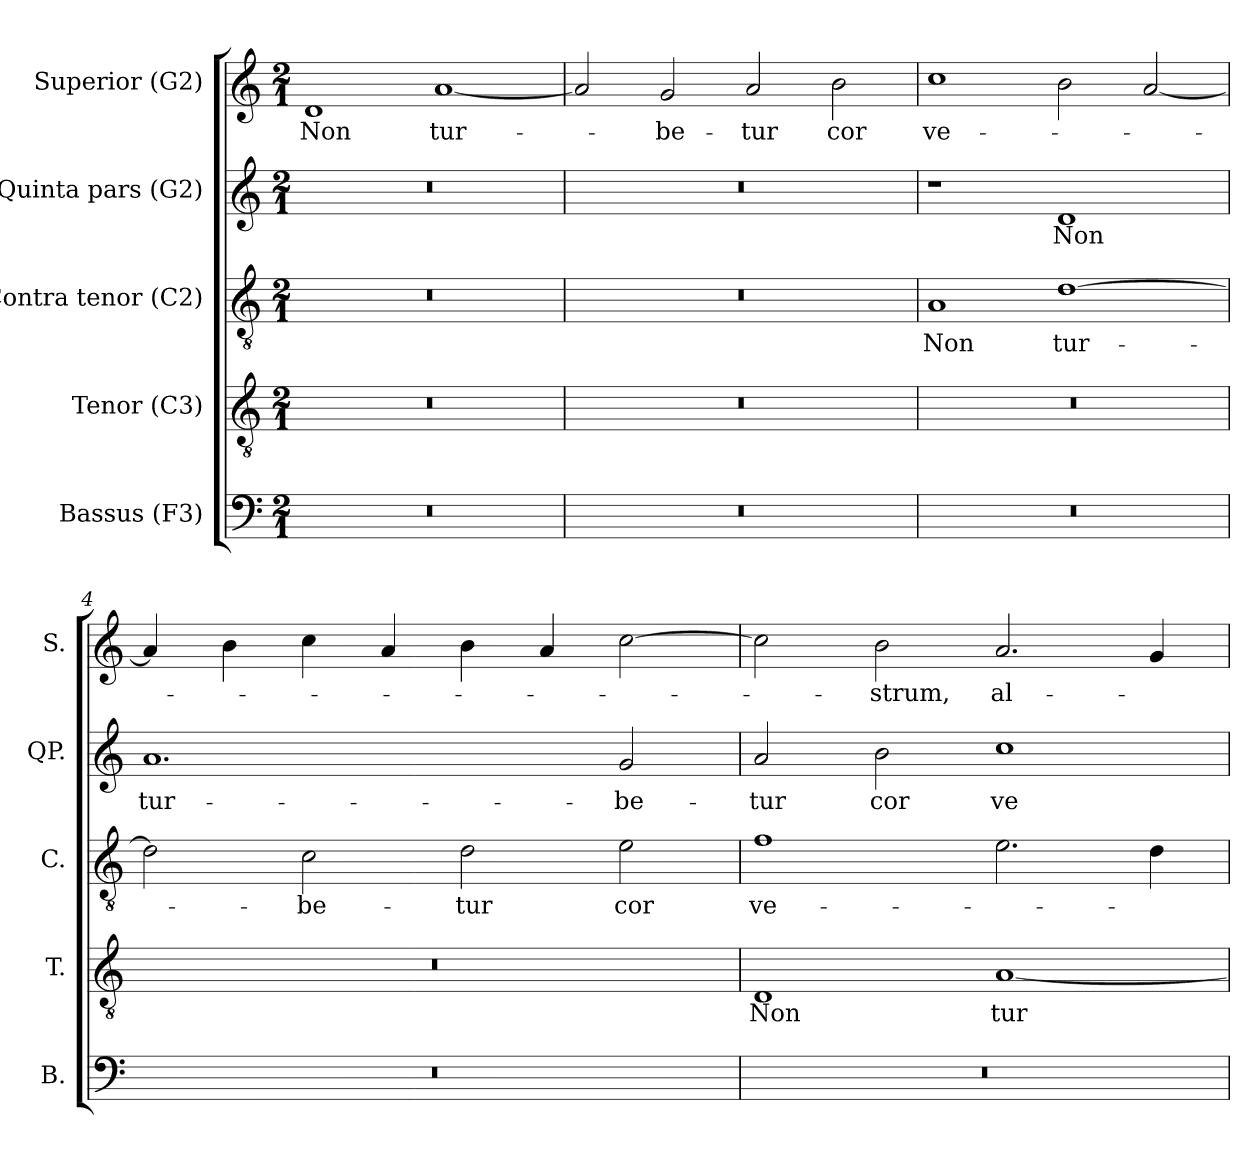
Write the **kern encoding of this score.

**kern	**kern	**text	**kern	**text	**kern	**text	**kern	**text
*part5	*part4	*part4	*part3	*part3	*part2	*part2	*part1	*part1
*staff5	*staff4	*staff4	*staff3	*staff3	*staff2	*staff2	*staff1	*staff1
*I"Bassus (F3)	*I"Tenor (C3)	*	*I"Contra tenor (C2)	*	*I"Quinta pars (G2)	*	*I"Superior (G2)	*
*I'B.	*I'T.	*	*I'C.	*	*I'QP.	*	*I'S.	*
!!LO:PB:g=z
*clefF4	*clefGv2	*	*clefGv2	*	*clefG2	*	*clefG2	*
*	*ITrd7c12	*	*ITrd7c12	*	*ITrd7c12	*	*	*
*k[]	*k[]	*	*k[]	*	*k[]	*	*k[]	*
*C:	*C:	*	*C:	*	*C:	*	*C:	*
*M2/1	*M2/1	*	*M2/1	*	*M2/1	*	*M2/1	*
=1	=1	=1	=1	=1	=1	=1	=1	=1
!LO:N:vis=1	!LO:N:vis=1	!	!LO:N:vis=1	!	!LO:N:vis=1	!	!	!
!	!	!	!	!	!	!	!	!LO:LY:b:color=#000000
0r	0r	.	0r	.	0r	.	1di	Non
!	!	!	!	!	!	!	!	!LO:LY:b:color=#000000
.	.	.	.	.	.	.	[1ai	tur-
=2	=2	=2	=2	=2	=2	=2	=2	=2
!LO:N:vis=1	!LO:N:vis=1	!	!LO:N:vis=1	!	!LO:N:vis=1	!	!	!
0r	0r	.	0r	.	0r	.	2ai/]	.
!	!	!	!	!	!	!	!	!LO:LY:b:color=#000000
.	.	.	.	.	.	.	2gi/	-be-
!	!	!	!	!	!	!	!	!LO:LY:b:color=#000000
.	.	.	.	.	.	.	2ai/	-tur
!	!	!	!	!	!	!	!	!LO:LY:b:color=#000000
.	.	.	.	.	.	.	2bi\	cor
=3	=3	=3	=3	=3	=3	=3	=3	=3
!LO:N:vis=1	!LO:N:vis=1	!	!	!	!	!	!	!
!	!	!	!	!LO:LY:b:color=#000000	!	!	!	!
!	!	!	!	!	!	!	!	!LO:LY:b:color=#000000
0r	0r	.	1AAi	Non	1r	.	1cci	ve-
!	!	!	!	!LO:LY:b:color=#000000	!	!	!	!
!	!	!	!	!	!	!LO:LY:b:color=#000000	!	!
.	.	.	[1Di	tur-	1Di	Non	2bi\	.
.	.	.	.	.	.	.	[2ai/	.
=4	=4	=4	=4	=4	=4	=4	=4	=4
!LO:N:vis=1	!LO:N:vis=1	!	!	!	!	!	!	!
!	!	!	!	!	!	!LO:LY:b:color=#000000	!	!
0r	0r	.	2Di\]	.	1.Ai	tur-	4ai/]	.
.	.	.	.	.	.	.	4bi\	.
!	!	!	!	!LO:LY:b:color=#000000	!	!	!	!
.	.	.	2Ci\	-be-	.	.	4cci\	.
.	.	.	.	.	.	.	4ai/	.
!	!	!	!	!LO:LY:b:color=#000000	!	!	!	!
.	.	.	2Di\	-tur	.	.	4bi\	.
.	.	.	.	.	.	.	4ai/	.
!	!	!	!	!LO:LY:b:color=#000000	!	!	!	!
!	!	!	!	!	!	!LO:LY:b:color=#000000	!	!
.	.	.	2Ei\	cor	2Gi/	-be-	[2cci\	.
!!LO:LB:g=z
=5	=5	=5	=5	=5	=5	=5	=5	=5
!LO:N:vis=1	!	!	!	!	!	!	!	!
!	!	!LO:LY:b:color=#000000	!	!	!	!	!	!
!	!	!	!	!LO:LY:b:color=#000000	!	!	!	!
!	!	!	!	!	!	!LO:LY:b:color=#000000	!	!
0r	1DDi	Non	1Fi	ve-	2Ai/	-tur	2cci\]	.
!	!	!	!	!	!	!LO:LY:b:color=#000000	!	!
!	!	!	!	!	!	!	!	!LO:LY:b:color=#000000
.	.	.	.	.	2Bi\	cor	2bi\	-strum,
!	!	!LO:LY:b:color=#000000	!	!	!	!	!	!
!	!	!	!	!	!	!LO:LY:b:color=#000000	!	!
!	!	!	!	!	!	!	!	!LO:LY:b:color=#000000
.	[1AAi	tur-	2.Ei\	.	1ci	ve-	2.ai/	al-
.	.	.	4Di\	.	.	.	4gi/	.
=	=	=	=	=	=	=	=	=
*-	*-	*-	*-	*-	*-	*-	*-	*-
